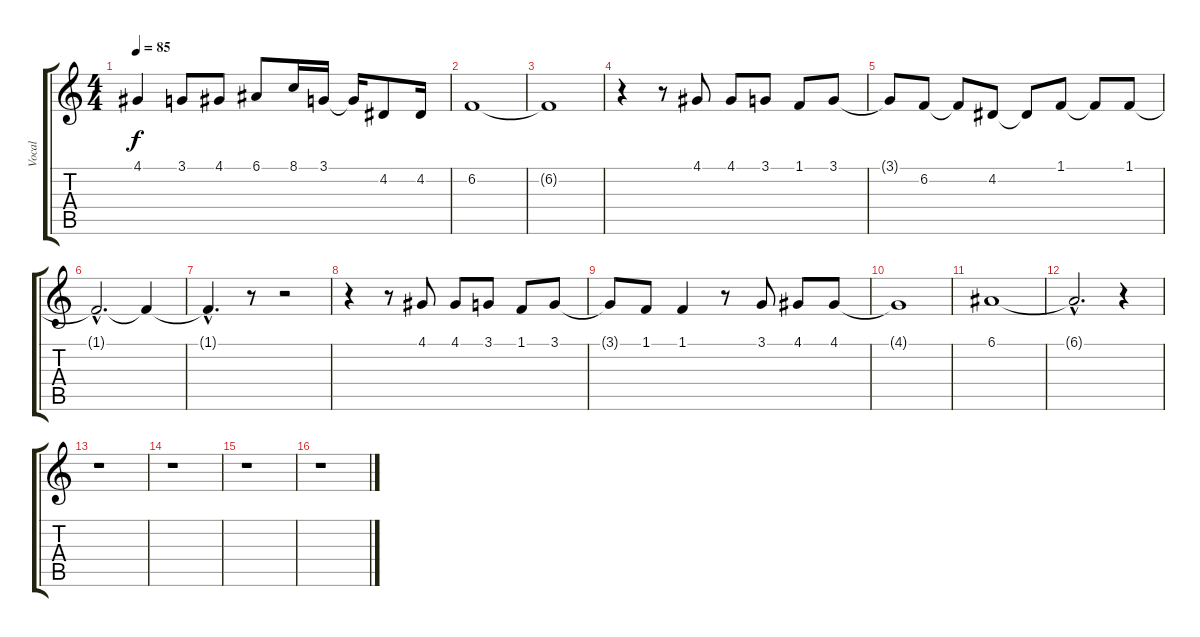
\track ("Vocal" "Vocal") {instrument ocarina}
\staff {score tabs}
\tuning (E4 B3 G3 D3 A2 E2) {hide}
\ts (4 4)
\tempo 85
\clef g2
\ks c
4.1.4{dy f} 3.1.8 4.1.8 6.1.8 8.1.16 3.1.16 3.1{t}.16 4.2.8 4.2.16 |
6.2.1 |
6.2{t}.1{volume 5} |
r.4 r.8 4.1.8{volume 16} 4.1.8 3.1.8 1.1.8 3.1.8 |
3.1{t}.8 6.2.8 6.2{t}.8 4.2.8 4.2{t}.8 1.1.8 1.1{t}.8 1.1.8 |
1.1{hac t}.2{d} 1.1{t}.4{volume 5} |
1.1{hac t}.4{d} r.8 r.2 |
r.4 r.8 4.1.8{volume 16} 4.1.8 3.1.8 1.1.8 3.1.8 |
3.1{t}.8 1.1.8 1.1.4 r.8 3.1.8 4.1.8 4.1.8 |
4.1{t}.1 |
6.1.1 |
6.1{hac t}.2{d volume 5} r.4 |
r.1 |
r.1 |
r.1 |
r.1
